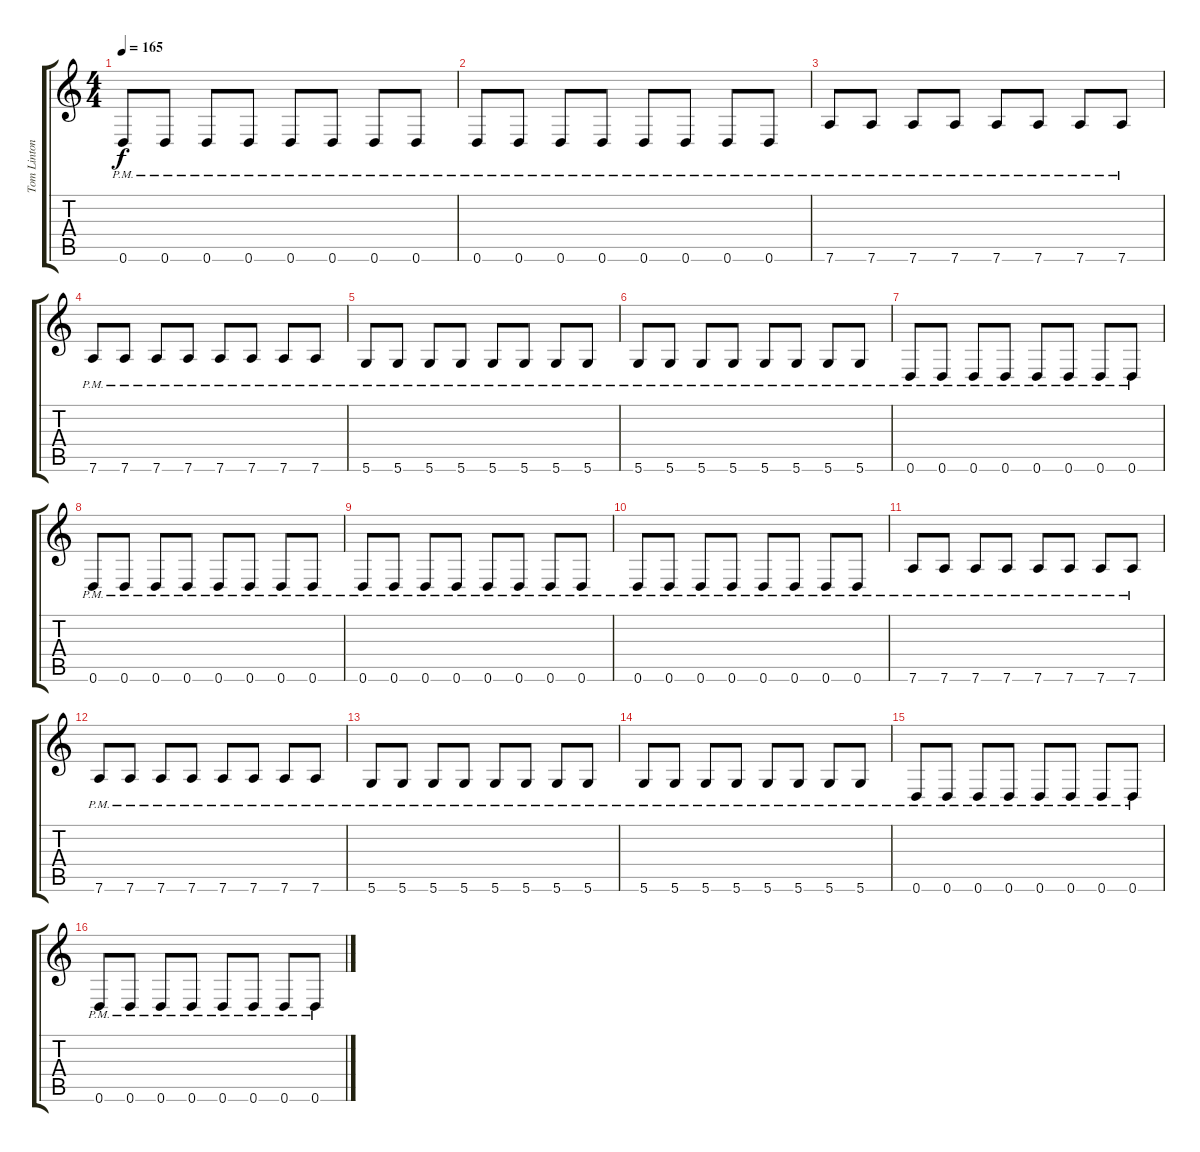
\track ("Tom Linton (Guitar 2)" "Tom Linton") {instrument overdrivenguitar}
\staff {score tabs}
\tuning (E4 B3 G3 D3 A2 D2) {hide}
\ts (4 4)
\tempo 165
\clef g2
\ks c
0.6{pm}.8{dy f} 0.6{pm}.8 0.6{pm}.8 0.6{pm}.8 0.6{pm}.8 0.6{pm}.8 0.6{pm}.8 0.6{pm}.8 |
0.6{pm}.8 0.6{pm}.8 0.6{pm}.8 0.6{pm}.8 0.6{pm}.8 0.6{pm}.8 0.6{pm}.8 0.6{pm}.8 |
7.6{pm}.8 7.6{pm}.8 7.6{pm}.8 7.6{pm}.8 7.6{pm}.8 7.6{pm}.8 7.6{pm}.8 7.6{pm}.8 |
7.6{pm}.8 7.6{pm}.8 7.6{pm}.8 7.6{pm}.8 7.6{pm}.8 7.6{pm}.8 7.6{pm}.8 7.6{pm}.8 |
5.6{pm}.8 5.6{pm}.8 5.6{pm}.8 5.6{pm}.8 5.6{pm}.8 5.6{pm}.8 5.6{pm}.8 5.6{pm}.8 |
5.6{pm}.8 5.6{pm}.8 5.6{pm}.8 5.6{pm}.8 5.6{pm}.8 5.6{pm}.8 5.6{pm}.8 5.6{pm}.8 |
0.6{pm}.8 0.6{pm}.8 0.6{pm}.8 0.6{pm}.8 0.6{pm}.8 0.6{pm}.8 0.6{pm}.8 0.6{pm}.8 |
0.6{pm}.8 0.6{pm}.8 0.6{pm}.8 0.6{pm}.8 0.6{pm}.8 0.6{pm}.8 0.6{pm}.8 0.6{pm}.8 |
0.6{pm}.8 0.6{pm}.8 0.6{pm}.8 0.6{pm}.8 0.6{pm}.8 0.6{pm}.8 0.6{pm}.8 0.6{pm}.8 |
0.6{pm}.8 0.6{pm}.8 0.6{pm}.8 0.6{pm}.8 0.6{pm}.8 0.6{pm}.8 0.6{pm}.8 0.6{pm}.8 |
7.6{pm}.8 7.6{pm}.8 7.6{pm}.8 7.6{pm}.8 7.6{pm}.8 7.6{pm}.8 7.6{pm}.8 7.6{pm}.8 |
7.6{pm}.8 7.6{pm}.8 7.6{pm}.8 7.6{pm}.8 7.6{pm}.8 7.6{pm}.8 7.6{pm}.8 7.6{pm}.8 |
5.6{pm}.8 5.6{pm}.8 5.6{pm}.8 5.6{pm}.8 5.6{pm}.8 5.6{pm}.8 5.6{pm}.8 5.6{pm}.8 |
5.6{pm}.8 5.6{pm}.8 5.6{pm}.8 5.6{pm}.8 5.6{pm}.8 5.6{pm}.8 5.6{pm}.8 5.6{pm}.8 |
0.6{pm}.8 0.6{pm}.8 0.6{pm}.8 0.6{pm}.8 0.6{pm}.8 0.6{pm}.8 0.6{pm}.8 0.6{pm}.8 |
0.6{pm}.8 0.6{pm}.8 0.6{pm}.8 0.6{pm}.8 0.6{pm}.8 0.6{pm}.8 0.6{pm}.8 0.6{pm}.8
